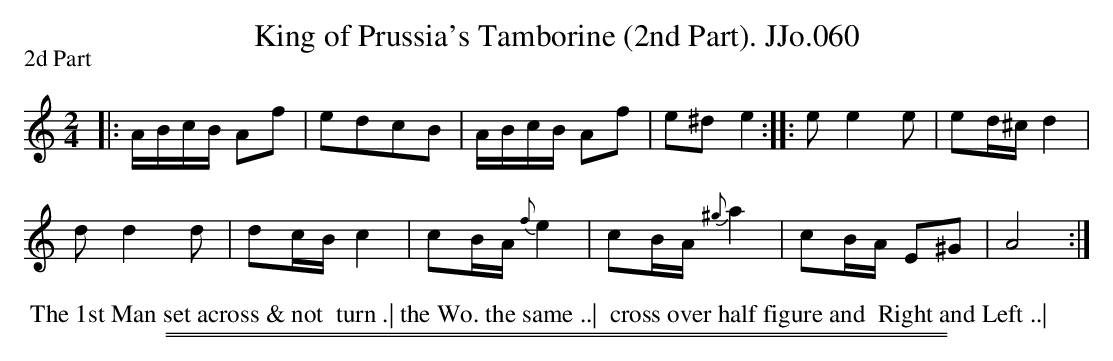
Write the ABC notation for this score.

X:1
T: King of Prussia's Tamborine (2nd Part). JJo.060
P: 2d Part
M:2/4
L:1/8
K:Am
|:\
A/B/c/B/ Af | edcB |\
A/B/c/B/ Af | e^de2 :|\
|:\
ee2e | ed/^c/d2 |
dd2d | dc/B/c2 |\
cB/A/{f}e2 | cB/A/ {^g}a2 |\
cB/A/ E^G | A4 :|
